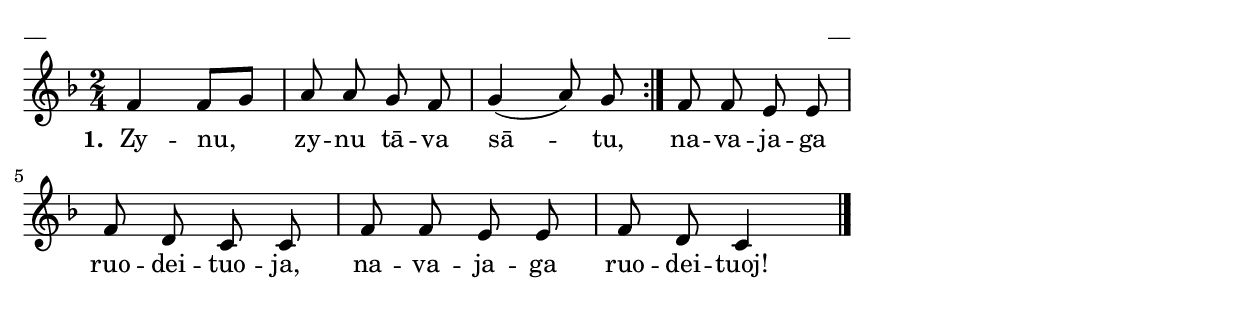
\version "2.13.18"
\paper {
line-width = 14\cm
left-margin = 0.4\cm
between-system-padding = 0.1\cm
between-system-space = 0.1\cm
}
% SBTZK, p.147
\layout {
indent = #0
ragged-last = ##f
}


voiceA = \relative c' {
\clef "treble"
\key f \major
\time 2/4
\repeat votla 2 {f4 f8 [g] | a a g f | g4 (a8) g}
f f e e | f d c c | f f e e | f d c4 \bar"|."
}

lyricA = \lyricmode {
\set stanza = "1. "
Zy -- nu, zy -- nu tā -- va sā -- tu, na -- va -- ja -- ga
ruo -- dei -- tuo -- ja, na -- va -- ja -- ga ruo -- dei -- tuoj!
}

fullScore = <<
%\new ChordNames { \chordsA }
\new Staff {
<<
\new Voice = "voiceA" { \oneVoice \autoBeamOff \voiceA }
\lyricsto "voiceA" \new Lyrics  \lyricA
%R\new Voice = "voiceB" { \voiceTwo \autoBeamOff \voiceB }
>>
}
>>



\score {
\fullScore
\header { piece = "__" opus = "__" }
}
\markup { \with-color #(x11-color 'white) \sans \smaller "__" }
\score {
\unfoldRepeats
\fullScore
\midi {
\context { \Staff \remove "Staff_performer" }
\context { \Voice \consists "Staff_performer" }
}
}


